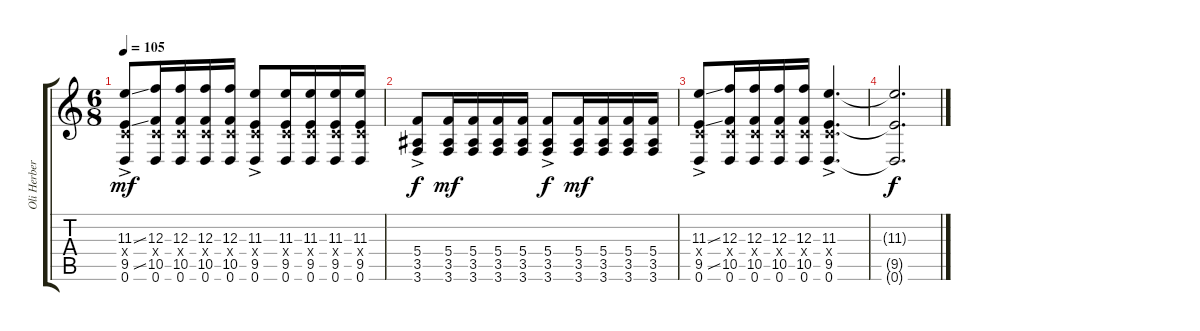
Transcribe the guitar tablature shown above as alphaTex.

\track ("Oli Herbert" "Oli Herber") {instrument distortionguitar}
\staff {score tabs}
\tuning (D4 A3 F3 C3 G2 D2) {hide}
\ts (6 8)
\tempo 105
\clef g2
\ks c
(11.3{ss ac} 0.4{x} 9.5{ss ac} 0.6{ac}).8{dy mf} (12.3 0.4{x} 10.5 0.6).16 (12.3 0.4{x} 10.5 0.6).16 (12.3 0.4{x} 10.5 0.6).16 (12.3 0.4{x} 10.5 0.6).16 (11.3{ac} 0.4{x} 9.5{ac} 0.6{ac}).8 (11.3 0.4{x} 9.5 0.6).16 (11.3 0.4{x} 9.5 0.6).16 (11.3 0.4{x} 9.5 0.6).16 (11.3 0.4{x} 9.5 0.6).16 |
(5.4{ac} 3.5{ac} 3.6{ac}).8{dy f} (5.4 3.5 3.6).16{dy mf} (5.4 3.5 3.6).16 (5.4 3.5 3.6).16 (5.4 3.5 3.6).16 (5.4{ac} 3.5{ac} 3.6{ac}).8{dy f} (5.4 3.5 3.6).16{dy mf} (5.4 3.5 3.6).16 (5.4 3.5 3.6).16 (5.4 3.5 3.6).16 |
(11.3{ss ac} 0.4{x} 9.5{ss ac} 0.6{ac}).8 (12.3 0.4{x} 10.5 0.6).16 (12.3 0.4{x} 10.5 0.6).16 (12.3 0.4{x} 10.5 0.6).16 (12.3 0.4{x} 10.5 0.6).16 (11.3{ac} 0.4{x} 9.5{ac} 0.6{ac}).4{d} |
(11.3{t} 9.5{t} 0.6{t}).2{d dy f}
